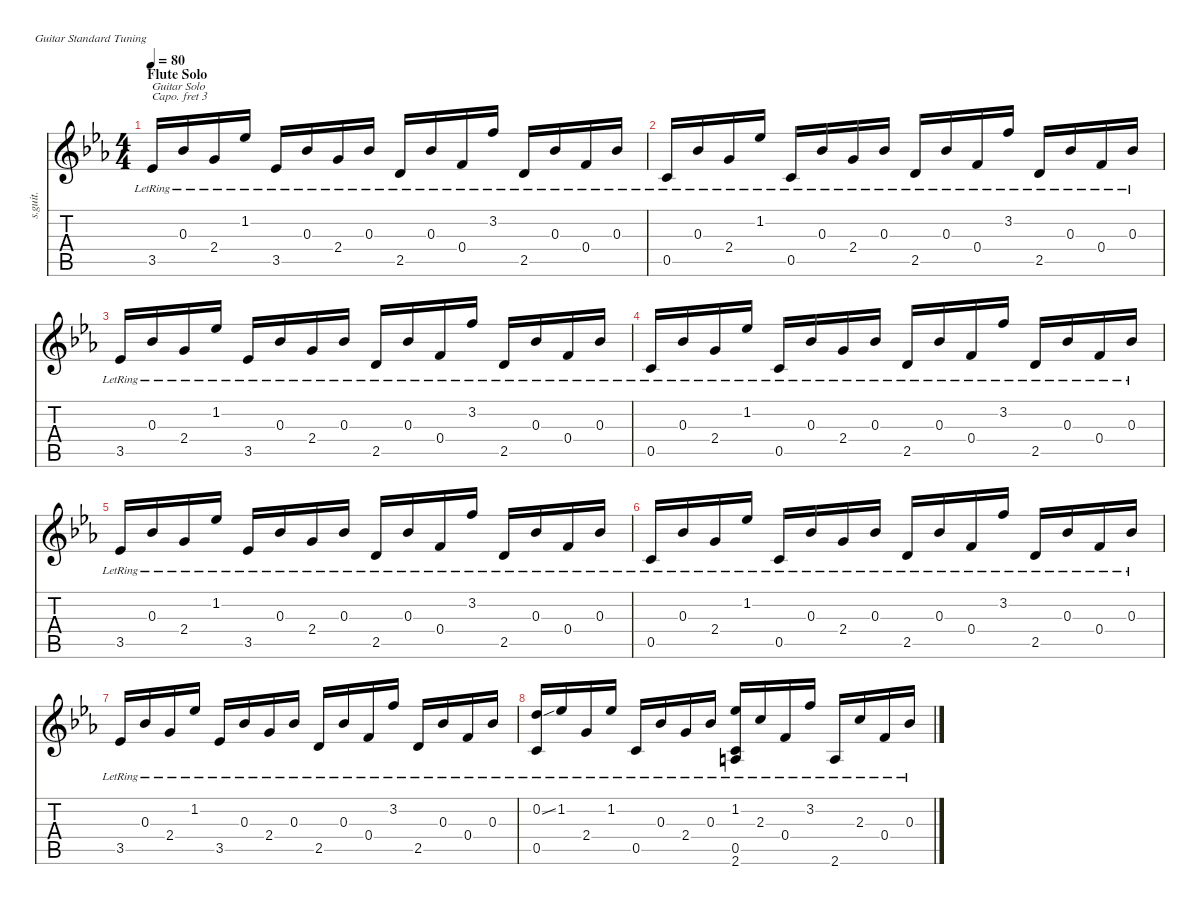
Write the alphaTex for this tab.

\defaultSystemsLayout 4
\hideDynamics
\bracketExtendMode nobrackets
\otherSystemsTrackNameOrientation horizontal
\track ("Buckingham 1" "s.guit.") {instrument acousticguitarsteel}
\staff {score tabs}
\capo 3
\tuning (E4 B3 G3 D3 A2 E2)
\ts (4 4)
\section ("" "Flute Solo")
\tempo 80
\clef g2
\ks eb
3.5{lr acc b}.16{txt "Guitar Solo" dy f instrument acousticguitarsteel beam Up} 0.3{lr acc b}.16{beam Up} 2.4{lr acc forcenatural}.16{beam Up} 1.2{lr acc b}.16{beam Up} 3.5{lr acc b}.16{beam Up} 0.3{lr acc b}.16{beam Up} 2.4{lr acc forcenatural}.16{beam Up} 0.3{lr acc b}.16{beam Up} 2.5{lr acc forcenatural}.16{beam Up} 0.3{lr acc b}.16{beam Up} 0.4{lr acc forcenatural}.16{beam Up} 3.2{lr acc forcenatural}.16{beam Up} 2.5{lr acc forcenatural}.16{beam Up} 0.3{lr acc b}.16{beam Up} 0.4{lr acc forcenatural}.16{beam Up} 0.3{lr acc b}.16{beam Up} |
0.5{lr acc forcenatural}.16{beam Up} 0.3{lr acc b}.16{beam Up} 2.4{lr acc forcenatural}.16{beam Up} 1.2{lr acc b}.16{beam Up} 0.5{lr acc forcenatural}.16{beam Up} 0.3{lr acc b}.16{beam Up} 2.4{lr acc forcenatural}.16{beam Up} 0.3{lr acc b}.16{beam Up} 2.5{lr acc forcenatural}.16{beam Up} 0.3{lr acc b}.16{beam Up} 0.4{lr acc forcenatural}.16{beam Up} 3.2{lr acc forcenatural}.16{beam Up} 2.5{lr acc forcenatural}.16{beam Up} 0.3{lr acc b}.16{beam Up} 0.4{lr acc forcenatural}.16{beam Up} 0.3{lr acc b}.16{beam Up} |
3.5{lr acc b}.16{beam Up} 0.3{lr acc b}.16{beam Up} 2.4{lr acc forcenatural}.16{beam Up} 1.2{lr acc b}.16{beam Up} 3.5{lr acc b}.16{beam Up} 0.3{lr acc b}.16{beam Up} 2.4{lr acc forcenatural}.16{beam Up} 0.3{lr acc b}.16{beam Up} 2.5{lr acc forcenatural}.16{beam Up} 0.3{lr acc b}.16{beam Up} 0.4{lr acc forcenatural}.16{beam Up} 3.2{lr acc forcenatural}.16{beam Up} 2.5{lr acc forcenatural}.16{beam Up} 0.3{lr acc b}.16{beam Up} 0.4{lr acc forcenatural}.16{beam Up} 0.3{lr acc b}.16{beam Up} |
0.5{lr acc forcenatural}.16{beam Up} 0.3{lr acc b}.16{beam Up} 2.4{lr acc forcenatural}.16{beam Up} 1.2{lr acc b}.16{beam Up} 0.5{lr acc forcenatural}.16{beam Up} 0.3{lr acc b}.16{beam Up} 2.4{lr acc forcenatural}.16{beam Up} 0.3{lr acc b}.16{beam Up} 2.5{lr acc forcenatural}.16{beam Up} 0.3{lr acc b}.16{beam Up} 0.4{lr acc forcenatural}.16{beam Up} 3.2{lr acc forcenatural}.16{beam Up} 2.5{lr acc forcenatural}.16{beam Up} 0.3{lr acc b}.16{beam Up} 0.4{lr acc forcenatural}.16{beam Up} 0.3{lr acc b}.16{beam Up} |
3.5{lr acc b}.16{beam Up} 0.3{lr acc b}.16{beam Up} 2.4{lr acc forcenatural}.16{beam Up} 1.2{lr acc b}.16{beam Up} 3.5{lr acc b}.16{beam Up} 0.3{lr acc b}.16{beam Up} 2.4{lr acc forcenatural}.16{beam Up} 0.3{lr acc b}.16{beam Up} 2.5{lr acc forcenatural}.16{beam Up} 0.3{lr acc b}.16{beam Up} 0.4{lr acc forcenatural}.16{beam Up} 3.2{lr acc forcenatural}.16{beam Up} 2.5{lr acc forcenatural}.16{beam Up} 0.3{lr acc b}.16{beam Up} 0.4{lr acc forcenatural}.16{beam Up} 0.3{lr acc b}.16{beam Up} |
0.5{lr acc forcenatural}.16{beam Up} 0.3{lr acc b}.16{beam Up} 2.4{lr acc forcenatural}.16{beam Up} 1.2{lr acc b}.16{beam Up} 0.5{lr acc forcenatural}.16{beam Up} 0.3{lr acc b}.16{beam Up} 2.4{lr acc forcenatural}.16{beam Up} 0.3{lr acc b}.16{beam Up} 2.5{lr acc forcenatural}.16{beam Up} 0.3{lr acc b}.16{beam Up} 0.4{lr acc forcenatural}.16{beam Up} 3.2{lr acc forcenatural}.16{beam Up} 2.5{lr acc forcenatural}.16{beam Up} 0.3{lr acc b}.16{beam Up} 0.4{lr acc forcenatural}.16{beam Up} 0.3{lr acc b}.16{beam Up} |
3.5{lr acc b}.16{beam Up} 0.3{lr acc b}.16{beam Up} 2.4{lr acc forcenatural}.16{beam Up} 1.2{lr acc b}.16{beam Up} 3.5{lr acc b}.16{beam Up} 0.3{lr acc b}.16{beam Up} 2.4{lr acc forcenatural}.16{beam Up} 0.3{lr acc b}.16{beam Up} 2.5{lr acc forcenatural}.16{beam Up} 0.3{lr acc b}.16{beam Up} 0.4{lr acc forcenatural}.16{beam Up} 3.2{lr acc forcenatural}.16{beam Up} 2.5{lr acc forcenatural}.16{beam Up} 0.3{lr acc b}.16{beam Up} 0.4{lr acc forcenatural}.16{beam Up} 0.3{lr acc b}.16{beam Up} |
(0.2{ss lr acc forcenatural} 0.5{lr acc forcenatural}).16{beam Up} 1.2{lr acc b}.16{beam Up} 2.4{lr acc forcenatural}.16{beam Up} 1.2{lr acc b}.16{beam Up} 0.5{lr acc forcenatural}.16{beam Up} 0.3{lr acc b}.16{beam Up} 2.4{lr acc forcenatural}.16{beam Up} 0.3{lr acc b}.16{beam Up} (1.2{lr acc b} 0.5{lr acc forcenatural} 2.6{lr acc forcenatural}).16{beam Up} 2.3{lr acc forcenatural}.16{beam Up} 0.4{lr acc forcenatural}.16{beam Up} 3.2{lr acc forcenatural}.16{beam Up} 2.6{lr acc forcenatural}.16{beam Up} 2.3{lr acc forcenatural}.16{beam Up} 0.4{lr acc forcenatural}.16{beam Up} 0.3{lr acc b}.16{beam Up}
